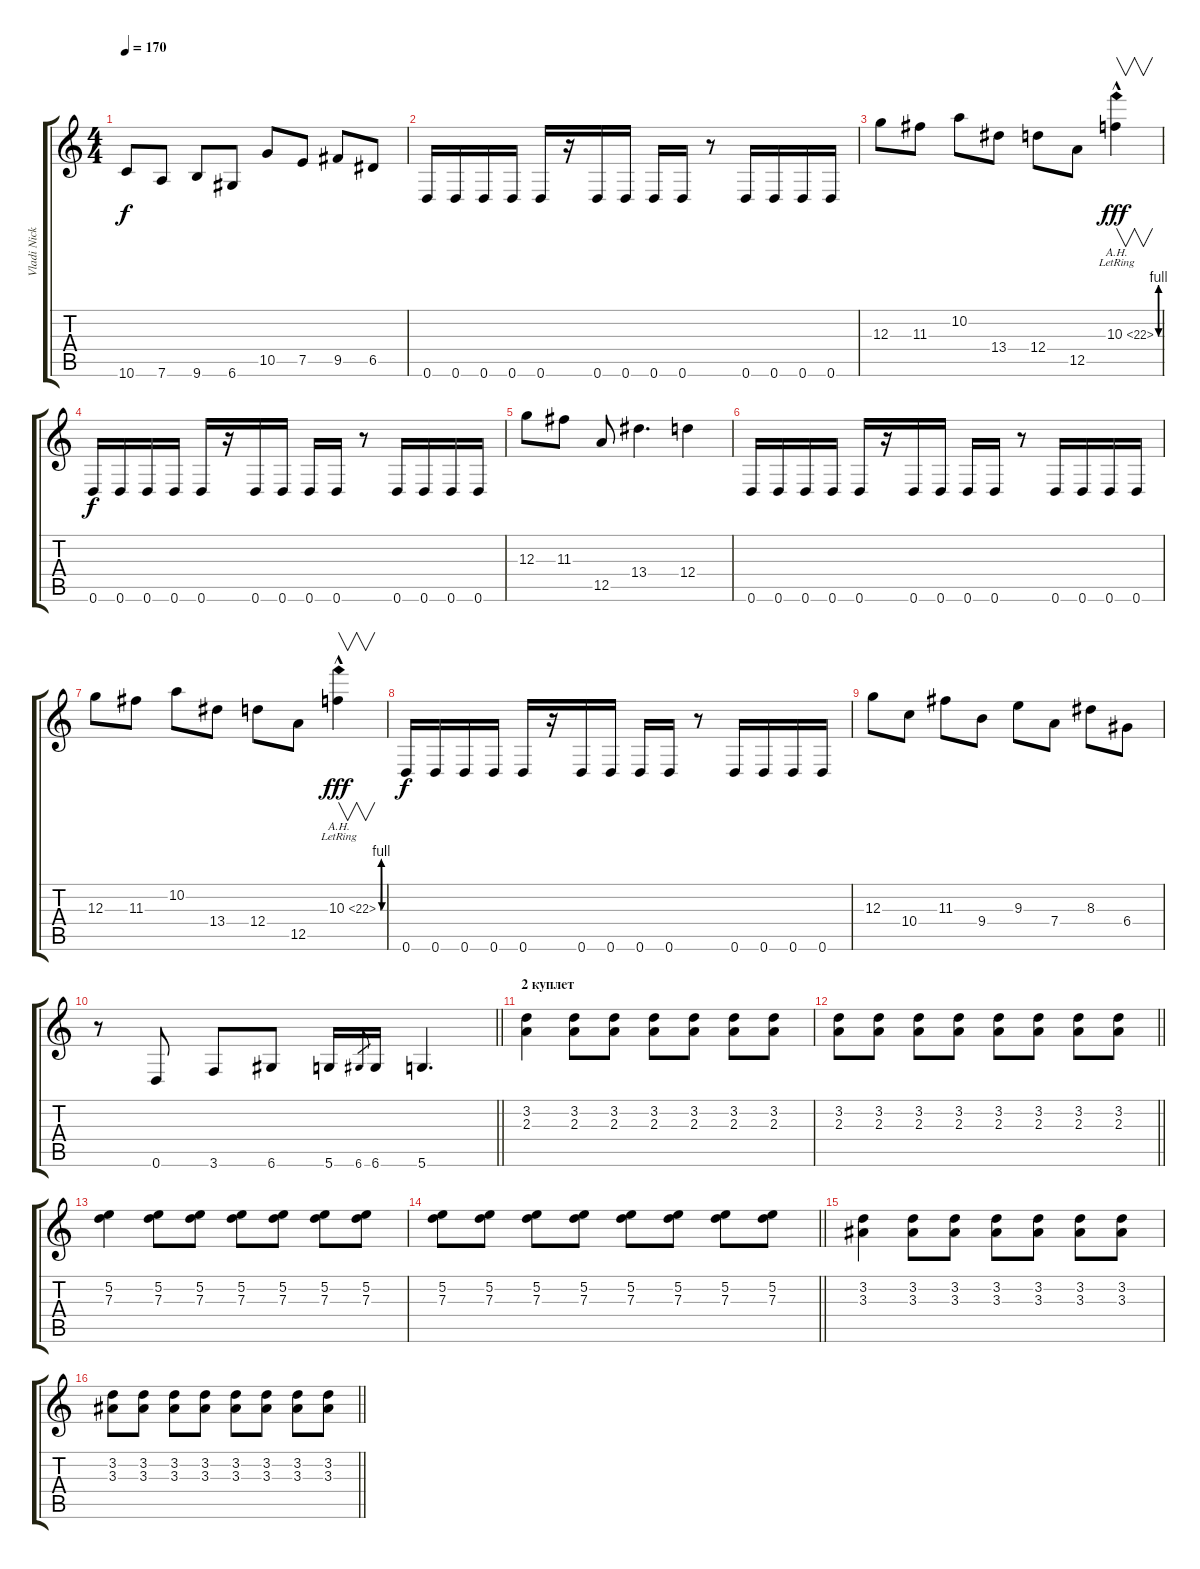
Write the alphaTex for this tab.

\track ("Vladi Nickson" "Vladi Nick") {instrument overdrivenguitar}
\staff {score tabs}
\tuning (E4 B3 G3 D3 A2 D2) {hide}
\ts (4 4)
\tempo 170
\clef g2
\ks c
10.6.8{dy f} 7.6.8 9.6.8 6.6.8 10.5.8 7.5.8 9.5.8 6.5.8 |
0.6.16{volume 16 instrument overdrivenguitar} 0.6.16 0.6.16 0.6.16 0.6.16 r.16 0.6.16 0.6.16 0.6.16 0.6.16 r.8 0.6.16 0.6.16 0.6.16 0.6.16 |
12.3.8 11.3.8 10.2.8 13.4.8 12.4.8 12.5.8 10.3{be (custom 0 0 15 4 29 0 60 0) ah 12 hac lr}.4{v dy fff} |
0.6.16{dy f} 0.6.16 0.6.16 0.6.16 0.6.16 r.16 0.6.16 0.6.16 0.6.16 0.6.16 r.8 0.6.16 0.6.16 0.6.16 0.6.16 |
12.3.8 11.3.8 12.5.8 13.4.4{d} 12.4.4 |
0.6.16 0.6.16 0.6.16 0.6.16 0.6.16 r.16 0.6.16 0.6.16 0.6.16 0.6.16 r.8 0.6.16 0.6.16 0.6.16 0.6.16 |
12.3.8 11.3.8 10.2.8 13.4.8 12.4.8 12.5.8 10.3{be (custom 0 0 15 4 29 0 60 0) ah 12 hac lr}.4{v dy fff} |
0.6.16{dy f} 0.6.16 0.6.16 0.6.16 0.6.16 r.16 0.6.16 0.6.16 0.6.16 0.6.16 r.8 0.6.16 0.6.16 0.6.16 0.6.16 |
12.3.8 10.4.8 11.3.8 9.4.8 9.3.8 7.4.8 8.3.8 6.4.8 |
\barLineRight lightlight
r.8 0.6.8 3.6.8 6.6.8 5.6.16 6.6.8{gr} 6.6.16 5.6.4{d} |
\section ("" "2 куплет")
(3.2 2.3).4 (3.2 2.3).8 (3.2 2.3).8 (3.2 2.3).8 (3.2 2.3).8 (3.2 2.3).8 (3.2 2.3).8 |
\barLineRight lightlight
(3.2 2.3).8 (3.2 2.3).8 (3.2 2.3).8 (3.2 2.3).8 (3.2 2.3).8 (3.2 2.3).8 (3.2 2.3).8 (3.2 2.3).8 |
(5.2 7.3).4 (5.2 7.3).8 (5.2 7.3).8 (5.2 7.3).8 (5.2 7.3).8 (5.2 7.3).8 (5.2 7.3).8 |
\barLineRight lightlight
(5.2 7.3).8 (5.2 7.3).8 (5.2 7.3).8 (5.2 7.3).8 (5.2 7.3).8 (5.2 7.3).8 (5.2 7.3).8 (5.2 7.3).8 |
(3.2 3.3).4 (3.2 3.3).8 (3.2 3.3).8 (3.2 3.3).8 (3.2 3.3).8 (3.2 3.3).8 (3.2 3.3).8 |
\barLineRight lightlight
(3.2 3.3).8 (3.2 3.3).8 (3.2 3.3).8 (3.2 3.3).8 (3.2 3.3).8 (3.2 3.3).8 (3.2 3.3).8 (3.2 3.3).8
